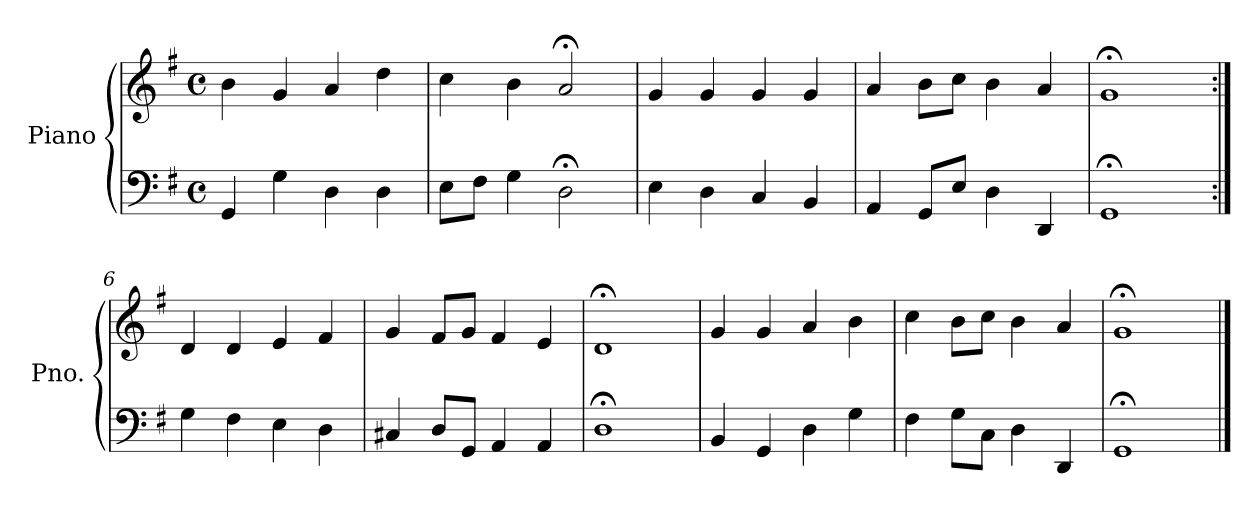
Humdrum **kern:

**kern	**kern
*part1	*part1
*staff2	*staff1
*I"Piano	*
*I'Pno.	*
*clefF4	*clefG2
*k[f#]	*k[f#]
*M4/4	*M4/4
*met(c)	*met(c)
=1	=1
4GG/	4b\
4G\	4g/
4D\	4a/
4D\	4dd\
=2	=2
8E\L	4cc\
8F#\J	.
4G\	4b\
2D;<\	2a;</
=3	=3
4E\	4g/
4D\	4g/
4C/	4g/
4BB/	4g/
=4	=4
4AA/	4a/
8GG/L	8b\L
8E/J	8cc\J
4D\	4b\
4DD/	4a/
=5	=5
1GG;<	1g;<
=6:|!	=6:|!
4G\	4d/
4F#\	4d/
4E\	4e/
4D\	4f#/
=7	=7
4C#X/	4g/
8D/L	8f#/L
8GG/J	8g/J
4AA/	4f#/
4AA/	4e/
!!LO:LB:g=z
=8	=8
1D;<	1d;<
=9	=9
4BB/	4g/
4GG/	4g/
4D\	4a/
4G\	4b\
=10	=10
4F#\	4cc\
8G\L	8b\L
8C\J	8cc\J
4D\	4b\
4DD/	4a/
=11	=11
1GG;<	1g;<
==	==
*-	*-
